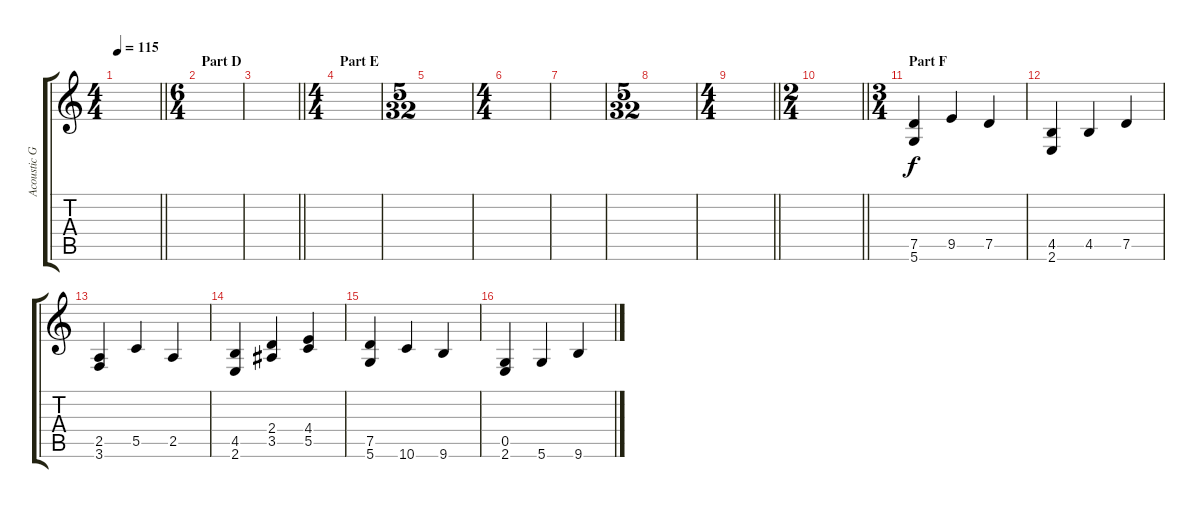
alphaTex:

\track ("Acoustic Guitar 2" "Acoustic G") {instrument acousticguitarsteel}
\staff {score tabs}
\tuning (D4 A3 F3 C3 G2 D2) {hide}
\ts (4 4)
\tempo 115
\clef g2
\barLineRight lightlight
\ks c
|
\ts (6 4)
\section ("" "Part D")
|
\barLineRight lightlight
|
\ts (4 4)
\section ("" "Part E")
|
\ts (5 32)
|
\ts (4 4)
|
|
\ts (5 32)
|
\ts (4 4)
\barLineRight lightlight
|
\ts (2 4)
\barLineRight lightlight
|
\ts (3 4)
\section ("" "Part F")
(7.5 5.6).4 9.5.4 7.5.4 |
(4.5 2.6).4 4.5.4 7.5.4 |
(2.5 3.6).4 5.5.4 2.5.4 |
(4.5 2.6).4 (2.4 3.5).4 (4.4 5.5).4 |
(7.5 5.6).4 10.6.4 9.6.4 |
(0.5 2.6).4 5.6.4 9.6.4
